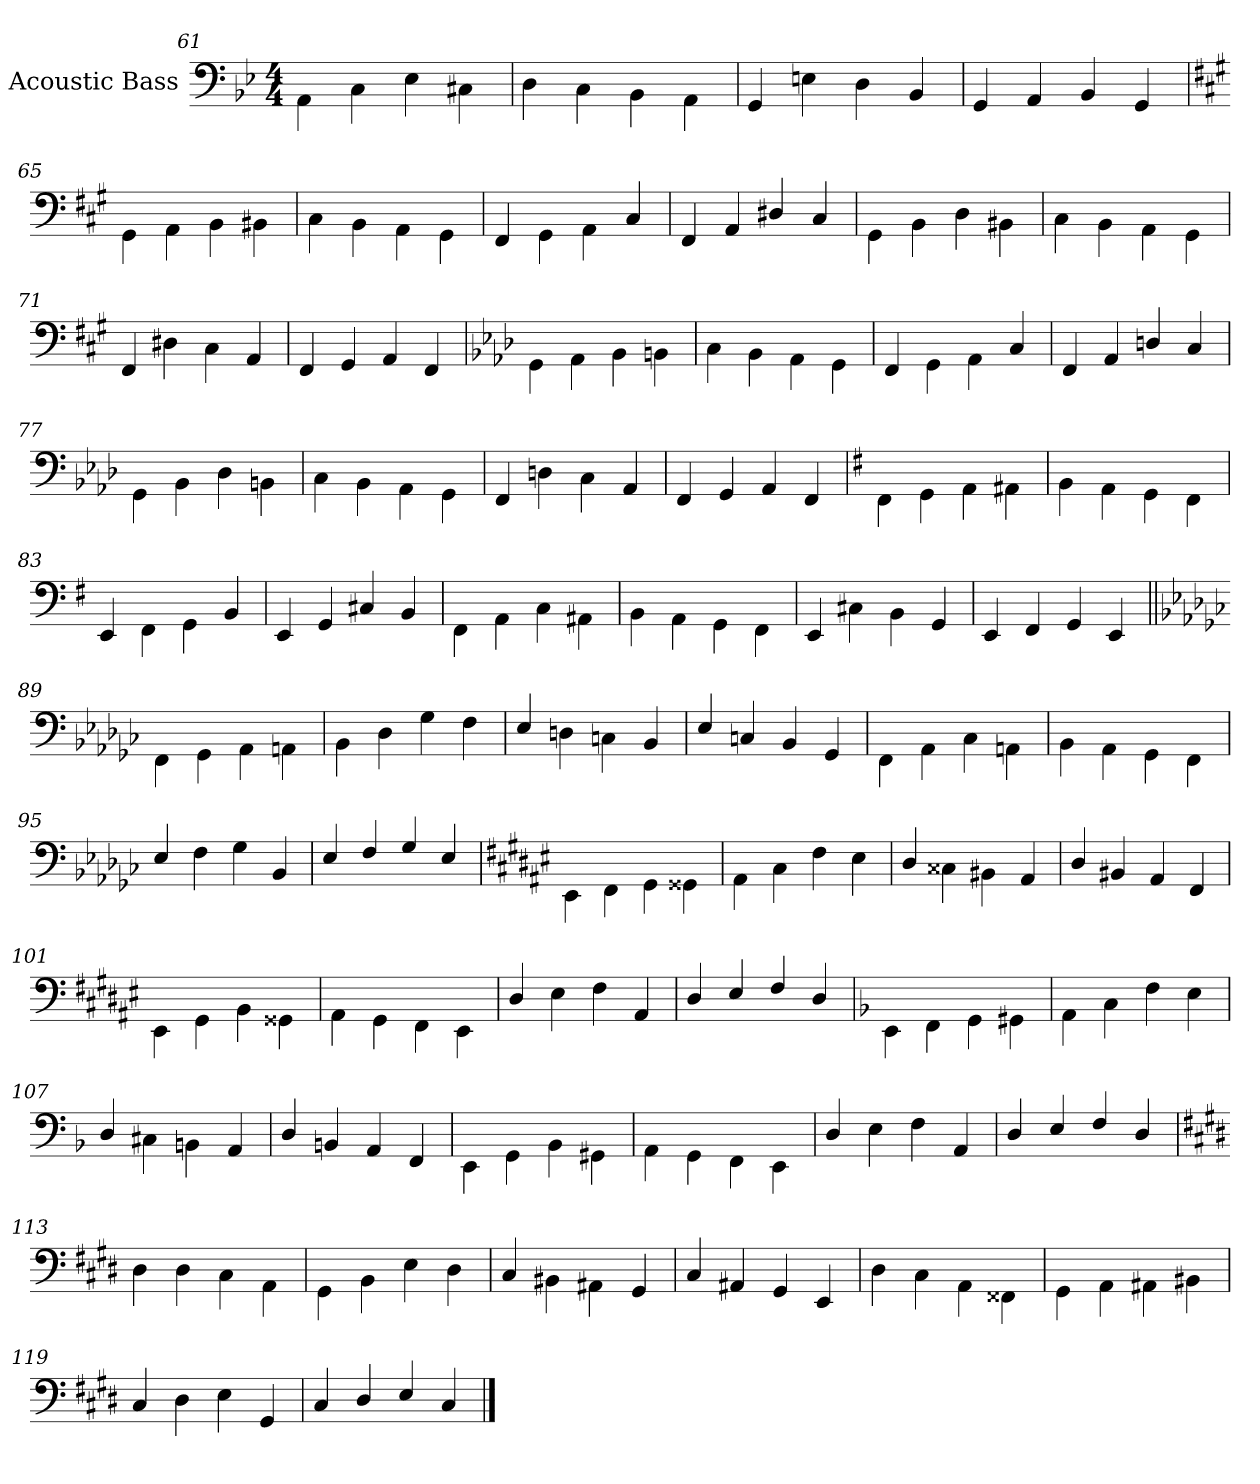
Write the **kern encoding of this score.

**kern
*part1
*staff1
*I"Acoustic Bass
*I'Bass
*clefF4
*ITrd7c12
*k[b-e-]
*M4/4
=61
4AAA\
4CC\
4EE-\
4CC#X\
=62
4DD\
4CC\
4BBB-\
4AAA\
=63
4GGG/
4EEn\
4DD\
4BBB-/
=64
4GGG/
4AAA/
4BBB-/
4GGG/
=65
*k[f#c#g#]
4GGG#\
4AAA\
4BBB\
4BBB#X\
=66
4CC#\
4BBB\
4AAA\
4GGG#\
=67
4FFF#/
4GGG#\
4AAA\
4CC#/
=68
4FFF#/
4AAA/
4DD#X/
4CC#/
=69
4GGG#\
4BBB\
4DD\
4BBB#X\
=70
4CC#\
4BBB\
4AAA\
4GGG#\
=71
4FFF#/
4DD#X\
4CC#\
4AAA/
=72
4FFF#/
4GGG#/
4AAA/
4FFF#/
=73
*k[b-e-a-d-]
4GGG\
4AAA-\
4BBB-\
4BBBn\
=74
4CC\
4BBB-\
4AAA-\
4GGG\
=75
4FFF/
4GGG\
4AAA-\
4CC/
=76
4FFF/
4AAA-/
4DDn/
4CC/
=77
4GGG\
4BBB-\
4DD-\
4BBBn\
=78
4CC\
4BBB-\
4AAA-\
4GGG\
=79
4FFF/
4DDn\
4CC\
4AAA-/
=80
4FFF/
4GGG/
4AAA-/
4FFF/
=81
*k[f#]
4FFF#\
4GGG\
4AAA\
4AAA#X\
=82
4BBB\
4AAA\
4GGG\
4FFF#\
=83
4EEE/
4FFF#\
4GGG\
4BBB/
=84
4EEE/
4GGG/
4CC#X/
4BBB/
=85
4FFF#\
4AAA\
4CC\
4AAA#X\
=86
4BBB\
4AAA\
4GGG\
4FFF#\
=87
4EEE/
4CC#X\
4BBB\
4GGG/
=88
4EEE/
4FFF#/
4GGG/
4EEE/
=89||
*k[b-e-a-d-g-c-]
4FFF\
4GGG-\
4AAA-\
4AAAn\
=90
4BBB-\
4DD-\
4GG-\
4FF\
=91
4EE-/
4DDn\
4CCn\
4BBB-/
=92
4EE-/
4CCn/
4BBB-/
4GGG-/
=93
4FFF\
4AAA-\
4CC-\
4AAAn\
=94
4BBB-\
4AAA-\
4GGG-\
4FFF\
=95
4EE-/
4FF\
4GG-\
4BBB-/
=96
4EE-/
4FF/
4GG-/
4EE-/
=97
*k[f#c#g#d#a#e#]
4EEE#\
4FFF#\
4GGG#\
4GGG##X\
=98
4AAA#\
4CC#\
4FF#\
4EE#\
=99
4DD#/
4CC##X\
4BBB#X\
4AAA#/
=100
4DD#/
4BBB#X/
4AAA#/
4FFF#/
=101
4EEE#\
4GGG#\
4BBB\
4GGG##X\
=102
4AAA#\
4GGG#\
4FFF#\
4EEE#\
=103
4DD#/
4EE#\
4FF#\
4AAA#/
=104
4DD#/
4EE#/
4FF#/
4DD#/
=105
*k[b-]
4EEE\
4FFF\
4GGG\
4GGG#X\
=106
4AAA\
4CC\
4FF\
4EE\
=107
4DD/
4CC#X\
4BBBn\
4AAA/
=108
4DD/
4BBBn/
4AAA/
4FFF/
=109
4EEE\
4GGG\
4BBB-\
4GGG#X\
=110
4AAA\
4GGG\
4FFF\
4EEE\
=111
4DD/
4EE\
4FF\
4AAA/
=112
4DD/
4EE/
4FF/
4DD/
=113
*k[f#c#g#d#]
4DD#\
4DD#\
4CC#\
4AAA\
=114
4GGG#\
4BBB\
4EE\
4DD#\
=115
4CC#/
4BBB#X\
4AAA#X\
4GGG#/
=116
4CC#/
4AAA#X/
4GGG#/
4EEE/
=117
4DD#\
4CC#\
4AAA\
4FFF##X\
=118
4GGG#\
4AAA\
4AAA#X\
4BBB#X\
=119
4CC#/
4DD#\
4EE\
4GGG#/
=120
4CC#/
4DD#/
4EE/
4CC#/
==
*-
